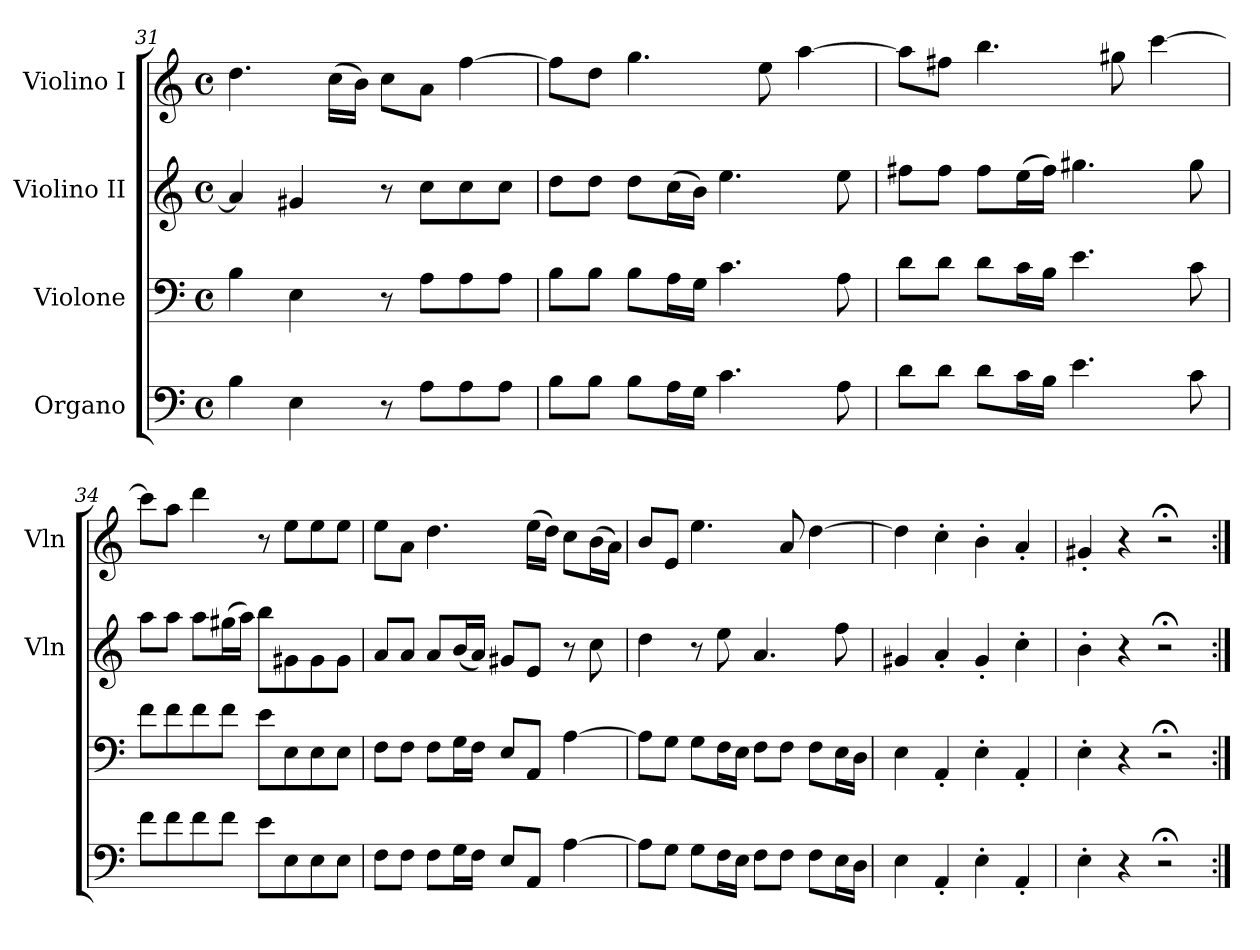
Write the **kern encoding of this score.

**kern	**kern	**kern	**kern
*part4	*part3	*part2	*part1
*staff4	*staff3	*staff2	*staff1
*I"Organo	*I"Violone	*I"Violino II	*I"Violino I
*	*	*I'Vln	*I'Vln
*clefF4	*clefF4	*clefG2	*clefG2
*k[]	*k[]	*k[]	*k[]
*M4/4	*M4/4	*M4/4	*M4/4
*met(c)	*met(c)	*met(c)	*met(c)
=31	=31	=31	=31
4B	4B	4a]	4.dd
4E	4E	4g#X	.
.	.	.	(16ccLL
.	.	.	16bJJ)
8r	8r	8r	8ccL
8AL	8AL	8ccL	8aJ
8A	8A	8cc	[4ff
8AJ	8AJ	8ccJ	.
=32	=32	=32	=32
8BL	8BL	8ddL	8ffL]
8BJ	8BJ	8ddJ	8ddJ
8BL	8BL	8ddL	4.gg
16AL	16AL	(16ccL	.
16GJJ	16GJJ	16bJJ)	.
4.c	4.c	4.ee	.
.	.	.	8ee
.	.	.	[4aa
8A	8A	8ee	.
=33	=33	=33	=33
8dL	8dL	8ff#XL	8aaL]
8dJ	8dJ	8ff#J	8ff#XJ
8dL	8dL	8ff#L	4.bb
16cL	16cL	(16eeL	.
16BJJ	16BJJ	16ff#JJ)	.
4.e	4.e	4.gg#X	.
.	.	.	8gg#X
.	.	.	[4ccc
8c	8c	8gg#	.
=34	=34	=34	=34
8fL	8fL	8aaL	8cccL]
8f	8f	8aaJ	8aaJ
8f	8f	8aaL	4ddd
8fJ	8fJ	(16gg#XL	.
.	.	16aaJJ)	.
8eL	8eL	8bbL	8r
8E	8E	8g#X	8eeL
8E	8E	8g#	8ee
8EJ	8EJ	8g#J	8eeJ
=35	=35	=35	=35
8FL	8FL	8aL	8eeL
8FJ	8FJ	8aJ	8aJ
8FL	8FL	8aL	4.dd
16GL	16GL	(16bL	.
16FJJ	16FJJ	16aJJ)	.
8EL	8EL	8g#XL	.
8AAJ	8AAJ	8eJ	(16eeLL
.	.	.	16ddJJ)
[4A	[4A	8r	8ccL
.	.	8cc	(16bL
.	.	.	16aJJ)
=36	=36	=36	=36
8AL]	8AL]	4dd	8bL
8GJ	8GJ	.	8eJ
8GL	8GL	8r	4.ee
16FL	16FL	8ee	.
16EJJ	16EJJ	.	.
8FL	8FL	4.a	.
8FJ	8FJ	.	8a
8FL	8FL	.	[4dd
16EL	16EL	8ff	.
16DJJ	16DJJ	.	.
=37	=37	=37	=37
4E	4E	4g#X	4dd]
4AA'	4AA'	4a'	4cc'
4E'	4E'	4g#'	4b'
4AA'	4AA'	4cc'	4a'
=38	=38	=38	=38
4E'	4E'	4b'	4g#X'
4r	4r	4r	4r
2r;<	2r;<	2r;<	2r;<
=:|!	=:|!	=:|!	=:|!
*-	*-	*-	*-
